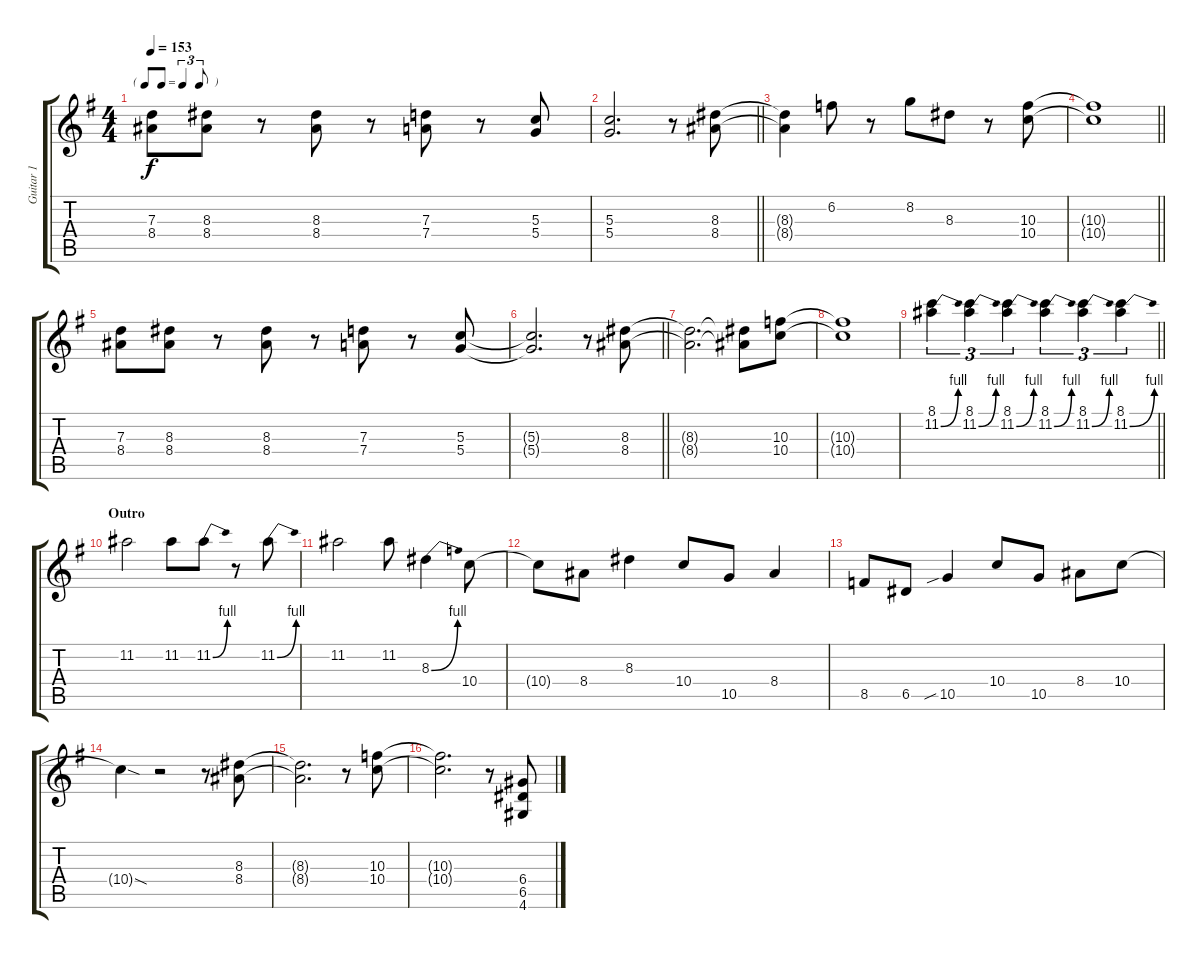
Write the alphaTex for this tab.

\track ("Guitar 1" "Guitar 1") {instrument overdrivenguitar}
\staff {score tabs}
\tuning (E4 B3 G3 D3 A2 E2) {hide}
\ts (4 4)
\tf triplet8th
\tempo 153
\clef g2
\ks g
(7.3 8.4).8{dy f} (8.3 8.4).8 r.8 (8.3 8.4).8 r.8 (7.3 7.4).8 r.8 (5.3 5.4).8 |
\barLineRight lightlight
(5.3 5.4).2{d} r.8 (8.3 8.4).8 |
(8.3{t} 8.4{t}).4 6.2.8 r.8 8.2.8 8.3.8 r.8 (10.3 10.4).8 |
\barLineRight lightlight
(10.3{t} 10.4{t}).1 |
(7.3 8.4).8 (8.3 8.4).8 r.8 (8.3 8.4).8 r.8 (7.3 7.4).8 r.8 (5.3 5.4).8 |
\barLineRight lightlight
(5.3{t} 5.4{t}).2{d} r.8 (8.3 8.4).8 |
(8.3{t} 8.4{t}).2{d} (8.3{t} 8.4{t}).8 (10.3 10.4).8 |
(10.3{t} 10.4{t}).1 |
\barLineRight lightlight
(8.1 11.2{be (bend 0 0 60 4)}).4{tu (3 2)} (8.1 11.2{be (bend 0 0 60 4)}).4{tu (3 2)} (8.1 11.2{be (bend 0 0 60 4)}).4{tu (3 2)} (8.1 11.2{be (bend 0 0 60 4)}).4{tu (3 2)} (8.1 11.2{be (bend 0 0 60 4)}).4{tu (3 2)} (8.1 11.2{be (bend 0 0 60 4)}).4{tu (3 2)} |
\section ("" "Outro")
11.2.2 11.2.8 11.2{be (bend 0 0 60 4)}.8 r.8 11.2{be (bend 0 0 60 4)}.8 |
11.2.2 11.2.8 8.3{be (bend 0 0 60 4)}.4 10.4.8 |
10.4{t}.8 8.4.8 8.3.4 10.4.8 10.5.8 8.4.4 |
8.5.8 6.5.8 10.5{sib}.4 10.4.8 10.5.8 8.4.8 10.4.8 |
10.4{sod t}.4 r.2 r.8 (8.3 8.4).8 |
(8.3{t} 8.4{t}).2{d} r.8 (10.3 10.4).8 |
(10.3{t} 10.4{t}).2{d} r.8 (6.4 6.5 4.6).8
